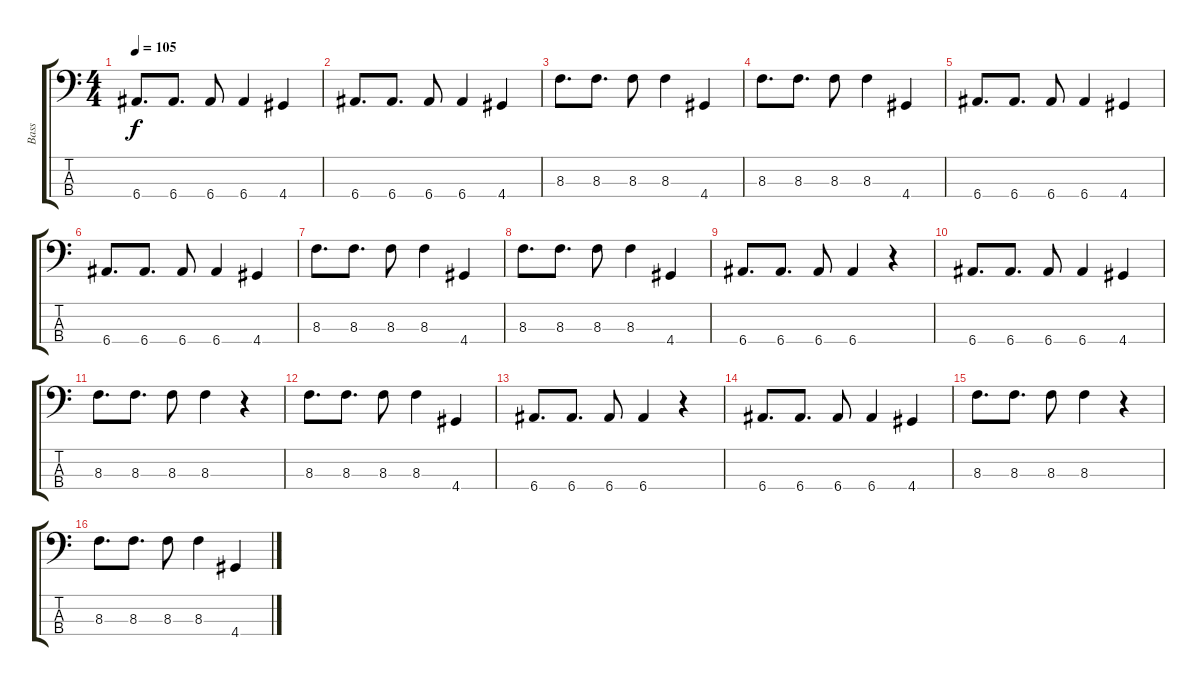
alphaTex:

\track ("Bass" "Bass") {instrument electricbasspick}
\staff {score tabs}
\tuning (G2 D2 A1 E1) {hide}
\ts (4 4)
\tempo 105
\clef f4
\ks c
6.4.8{d dy f} 6.4.8{d} 6.4.8 6.4.4 4.4.4 |
6.4.8{d} 6.4.8{d} 6.4.8 6.4.4 4.4.4 |
8.3.8{d} 8.3.8{d} 8.3.8 8.3.4 4.4.4 |
8.3.8{d} 8.3.8{d} 8.3.8 8.3.4 4.4.4 |
6.4.8{d} 6.4.8{d} 6.4.8 6.4.4 4.4.4 |
6.4.8{d} 6.4.8{d} 6.4.8 6.4.4 4.4.4 |
8.3.8{d} 8.3.8{d} 8.3.8 8.3.4 4.4.4 |
8.3.8{d} 8.3.8{d} 8.3.8 8.3.4 4.4.4 |
6.4.8{d} 6.4.8{d} 6.4.8 6.4.4 r.4 |
6.4.8{d} 6.4.8{d} 6.4.8 6.4.4 4.4.4 |
8.3.8{d} 8.3.8{d} 8.3.8 8.3.4 r.4 |
8.3.8{d} 8.3.8{d} 8.3.8 8.3.4 4.4.4 |
6.4.8{d} 6.4.8{d} 6.4.8 6.4.4 r.4 |
6.4.8{d} 6.4.8{d} 6.4.8 6.4.4 4.4.4 |
8.3.8{d} 8.3.8{d} 8.3.8 8.3.4 r.4 |
8.3.8{d} 8.3.8{d} 8.3.8 8.3.4 4.4.4
